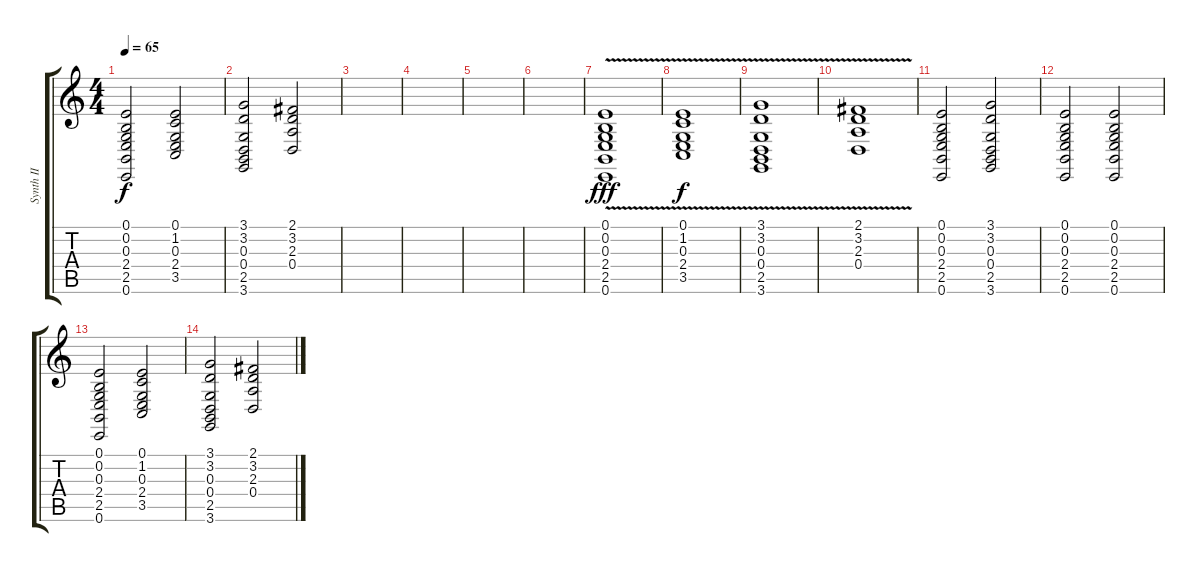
\track ("Synth II" "Synth II") {instrument lead1square}
\staff {score tabs}
\tuning (E4 B3 G3 D3 A2 E2) {hide}
\ts (4 4)
\tempo 65
\clef g2
\ks c
(0.1 0.2 0.3 2.4 2.5 0.6).2{dy f} (0.1 1.2 0.3 2.4 3.5).2 |
(3.1 3.2 0.3 0.4 2.5 3.6).2 (2.1 3.2 2.3 0.4).2 |
|
|
|
|
(0.1 0.2 0.3 2.4{v} 2.5{v} 0.6).1{dy fff} |
(0.1{v} 1.2{v} 0.3 2.4 3.5{v}).1{dy f} |
(3.1 3.2 0.3 0.4{v} 2.5{v} 3.6).1 |
(2.1 3.2 2.3 0.4{v}).1 |
(0.1 0.2 0.3 2.4 2.5 0.6).2{instrument choiraahs} (3.1 3.2 0.3 0.4 2.5 3.6).2 |
(0.1 0.2 0.3 2.4 2.5 0.6).2 (0.1 0.2 0.3 2.4 2.5 0.6).2 |
(0.1 0.2 0.3 2.4 2.5 0.6).2 (0.1 1.2 0.3 2.4 3.5).2 |
(3.1 3.2 0.3 0.4 2.5 3.6).2 (2.1 3.2 2.3 0.4).2
